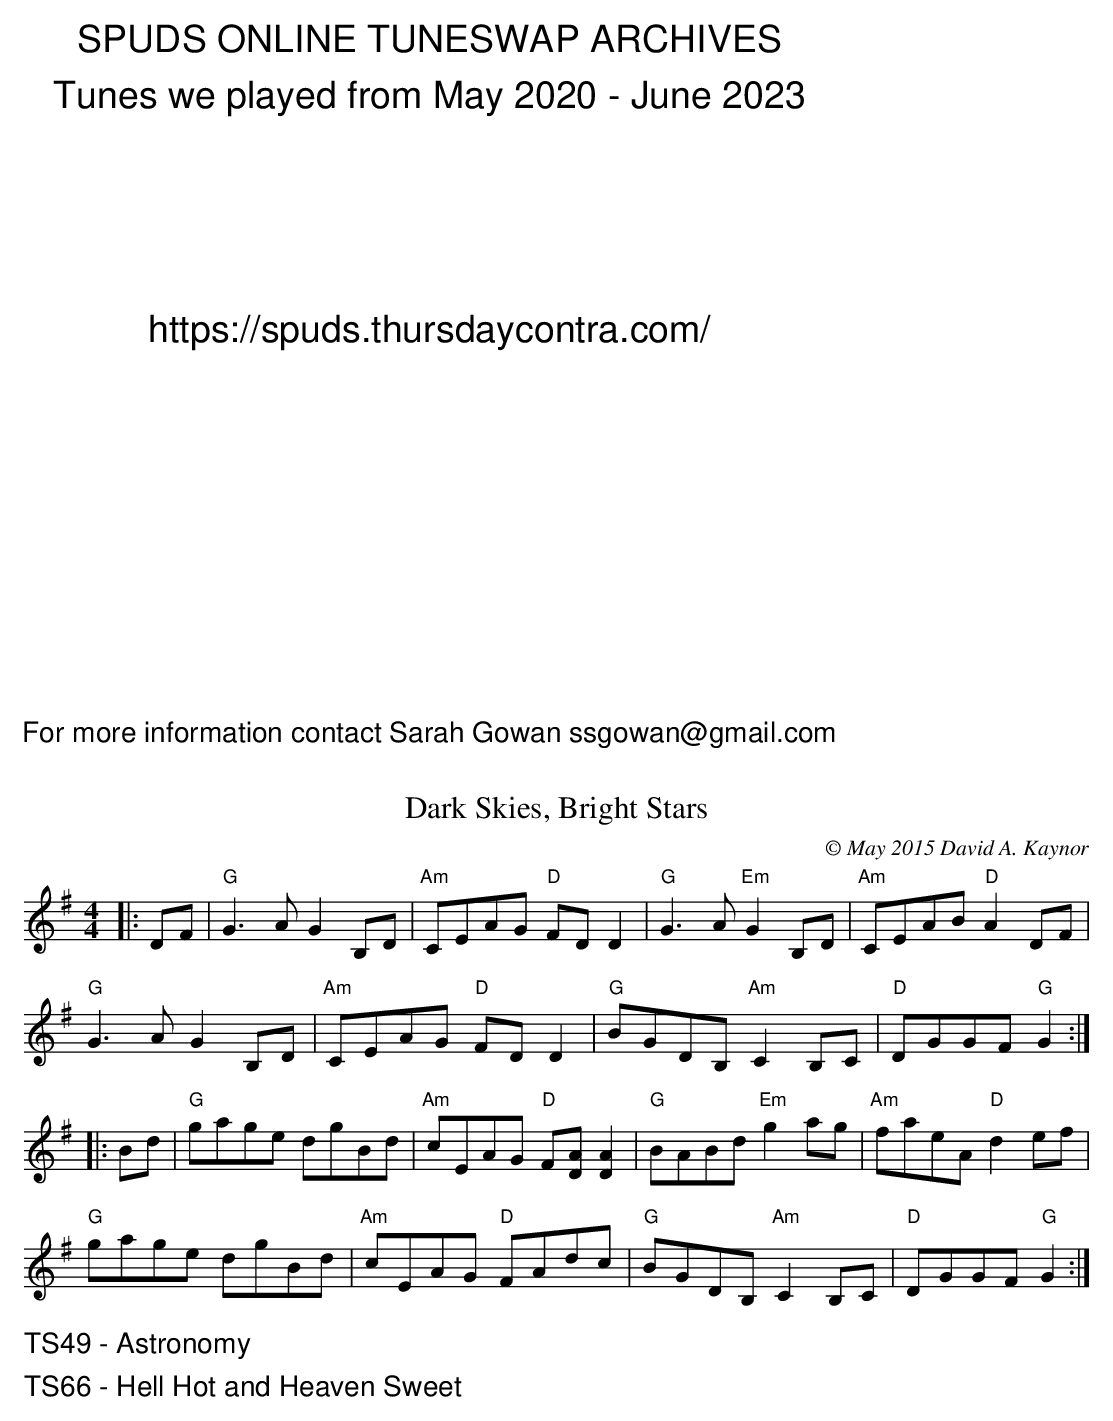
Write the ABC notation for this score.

X:1
T:Dark Skies, Bright Stars
C:© May 2015 David A. Kaynor
M:4/4
L:1/8
K:G
|:DF|"G"G2>A2 G2 B,D|"Am"CEAG "D"FD D2| "G"G2>A2 "Em"G2 B,D|"Am"CEAB "D"A2 DF|
"G"G2>A2 G2 B,D|"Am"CEAG "D"FD D2|"G"BGDB, "Am"C2B,C|"D"DGGF "G"G2:|
|:Bd|"G"gage dgBd|"Am"cEAG "D"F[AD][A2D2]|"G"BABd "Em"g2ag|"Am"faeA "D"d2ef|
"G"gage dgBd|"Am"cEAG "D"FAdc|"G"BGDB, "Am"C2B,C|"D"DGGF "G"G2:|
